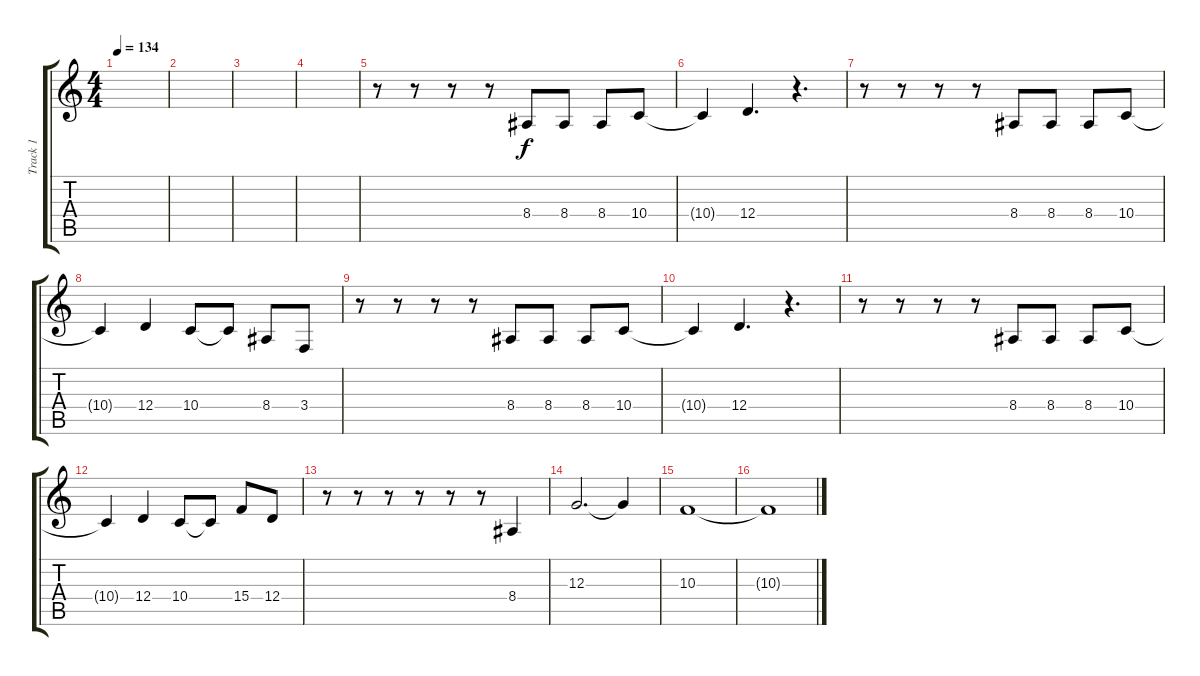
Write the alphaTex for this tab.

\track ("Track 1" "Track 1") {instrument clarinet}
\staff {score tabs}
\tuning (E4 B3 G3 D3 A2 E2) {hide}
\ts (4 4)
\tempo 134
\clef g2
\ks c
|
|
|
|
r.8 r.8 r.8 r.8 8.4.8 8.4.8 8.4.8 10.4.8 |
10.4{t}.4 12.4.4{d} r.4{d} |
r.8 r.8 r.8 r.8 8.4.8 8.4.8 8.4.8 10.4.8 |
10.4{t}.4 12.4.4 10.4.8 10.4{t}.8 8.4.8 3.4.8 |
r.8 r.8 r.8 r.8 8.4.8 8.4.8 8.4.8 10.4.8 |
10.4{t}.4 12.4.4{d} r.4{d} |
r.8 r.8 r.8 r.8 8.4.8 8.4.8 8.4.8 10.4.8 |
10.4{t}.4 12.4.4 10.4.8 10.4{t}.8 15.4.8 12.4.8 |
r.8 r.8 r.8 r.8 r.8 r.8 8.4.4 |
12.3.2{d} 12.3{t}.4 |
10.3.1 |
10.3{t}.1
